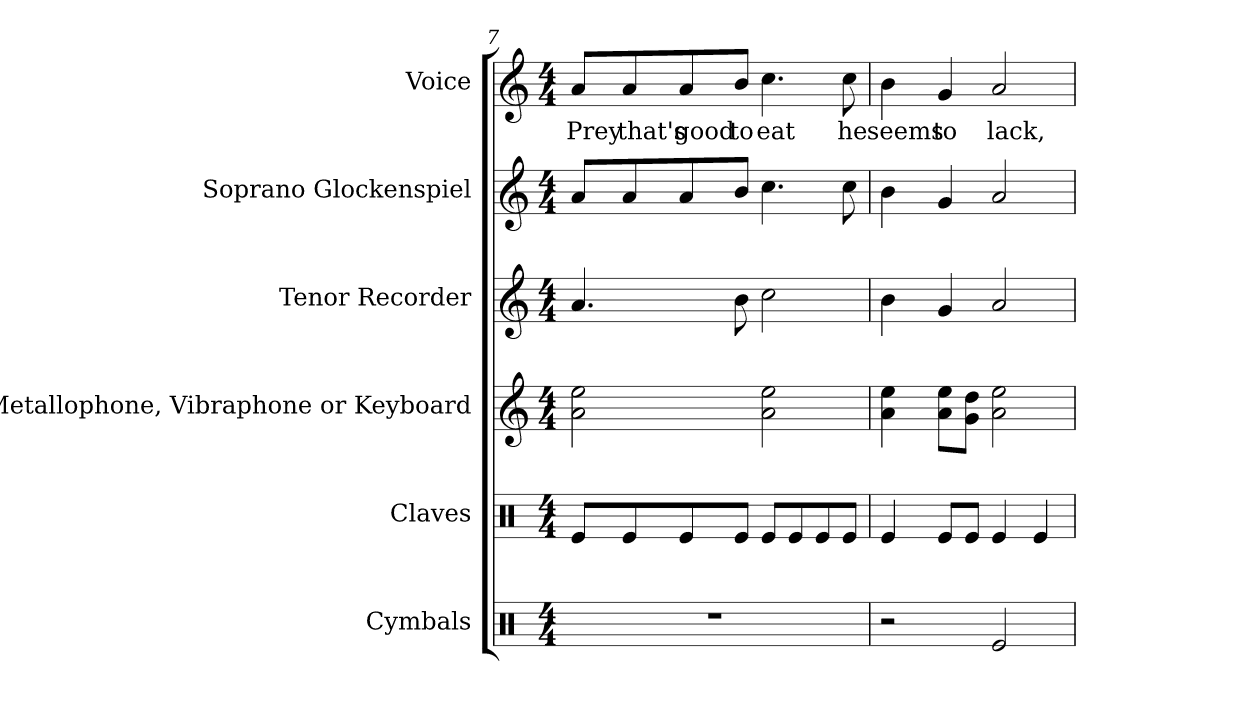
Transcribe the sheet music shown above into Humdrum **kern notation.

**kern	**kern	**kern	**kern	**kern	**kern	**text
*part6	*part5	*part4	*part3	*part2	*part1	*part1
*staff6	*staff5	*staff4	*staff3	*staff2	*staff1	*staff1
*I"Cymbals	*I"Claves	*I"Bass Metallophone, Vibraphone or Keyboard	*I"Tenor Recorder	*I"Soprano Glockenspiel	*I"Voice	*
*I'Cym.	*I'Clv.	*I'Bass Met.	*I'T. Rec.	*I'Sop. Glock.	*I'Voice	*
!!LO:PB:g=z
*clefX	*clefX	*clefG2	*clefG2	*clefG2	*clefG2	*
*	*	*ITrd7c12	*	*ITrd-14c-24	*	*
*k[]	*k[]	*k[]	*k[]	*k[]	*k[]	*
*C:	*C:	*C:	*C:	*C:	*C:	*
*M4/4	*M4/4	*M4/4	*M4/4	*M4/4	*M4/4	*
=7	=7	=7	=7	=7	=7	=7
!	!	!	!	!	!	!LO:LY:b:color=#000000
1r	8Rei/L	2Ai\ 2ei	4.ai/	8aaai/L	8ai/L	Prey
!	!	!	!	!	!	!LO:LY:b:color=#000000
.	8Rei/	.	.	8aaai/	8ai/	that's
!	!	!	!	!	!	!LO:LY:b:color=#000000
.	8Rei/	.	.	8aaai/	8ai/	good
!	!	!	!	!	!	!LO:LY:b:color=#000000
.	8Rei/J	.	8bi\	8bbbi/J	8bi/J	to
!	!	!	!	!	!	!LO:LY:b:color=#000000
.	8Rei/L	2Ai\ 2ei	2cci\	4.cccci\	4.cci\	eat
.	8Rei/	.	.	.	.	.
.	8Rei/	.	.	.	.	.
!	!	!	!	!	!	!LO:LY:b:color=#000000
.	8Rei/J	.	.	8cccci\	8cci\	he
=8	=8	=8	=8	=8	=8	=8
!	!	!	!	!	!	!LO:LY:b:color=#000000
2r	4Rei/	4Ai\ 4ei	4bi\	4bbbi\	4bi\	seems
!	!	!	!	!	!	!LO:LY:b:color=#000000
.	8Rei/L	8Ai\ 8eiL	4gi/	4gggi/	4gi/	to
.	8Rei/J	8Gi\ 8diJ	.	.	.	.
!	!	!	!	!	!	!LO:LY:b:color=#000000
2Rei/	4Rei/	2Ai\ 2ei	2ai/	2aaai/	2ai/	lack,
.	4Rei/	.	.	.	.	.
=	=	=	=	=	=	=
*-	*-	*-	*-	*-	*-	*-
